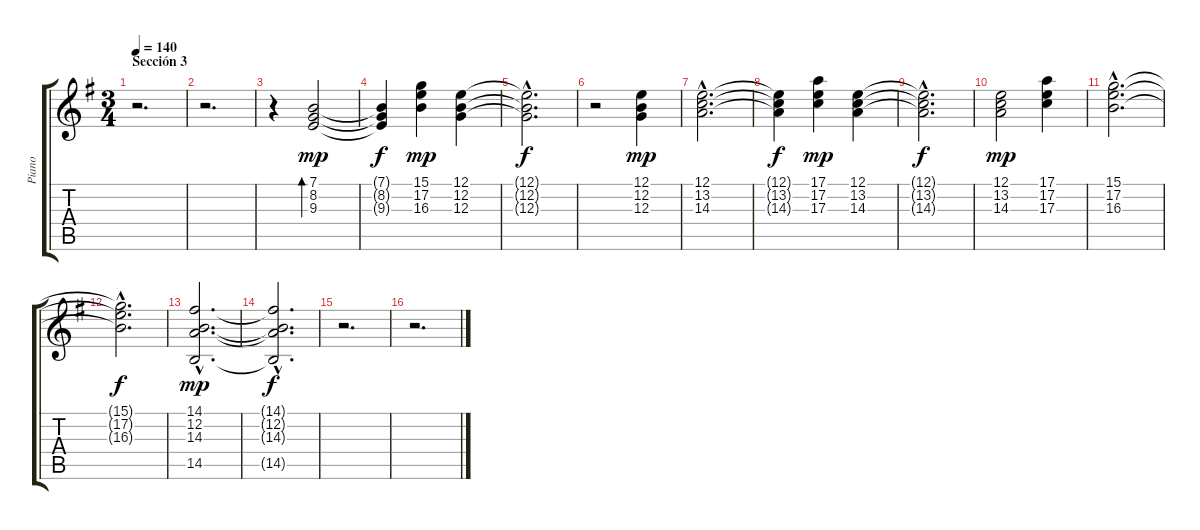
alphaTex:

\track ("Piano" "Piano") {instrument acousticgrandpiano}
\staff {score tabs}
\tuning (E4 B3 G3 D3 A2 E2) {hide}
\ts (3 4)
\section ("" "Sección 3")
\tempo 140
\clef g2
\ks g
r.2{d dy f} |
r.2{d} |
r.4 (7.1 8.2 9.3).2{bd 480 dy mp} |
(7.1{t} 8.2{t} 9.3{t}).4{dy f} (15.1 17.2 16.3).4{dy mp} (12.1 12.2 12.3).4 |
(12.1{hac t} 12.2{hac t} 12.3{hac t}).2{d dy f} |
r.2 (12.1 12.2 12.3).4{dy mp} |
(12.1{hac} 13.2{hac} 14.3{hac}).2{d} |
(12.1{t} 13.2{t} 14.3{t}).4{dy f} (17.1 17.2 17.3).4{dy mp} (12.1 13.2 14.3).4 |
(12.1{hac t} 13.2{hac t} 14.3{hac t}).2{d dy f} |
(12.1 13.2 14.3).2{dy mp} (17.1 17.2 17.3).4 |
(15.1{hac} 17.2{hac} 16.3{hac}).2{d} |
(15.1{hac t} 17.2{hac t} 16.3{hac t}).2{d dy f} |
(14.1{hac} 12.2{hac} 14.3{hac} 14.5{hac}).2{d dy mp} |
(14.1{hac t} 12.2{hac t} 14.3{hac t} 14.5{hac t}).2{d dy f} |
r.2{d} |
r.2{d}
